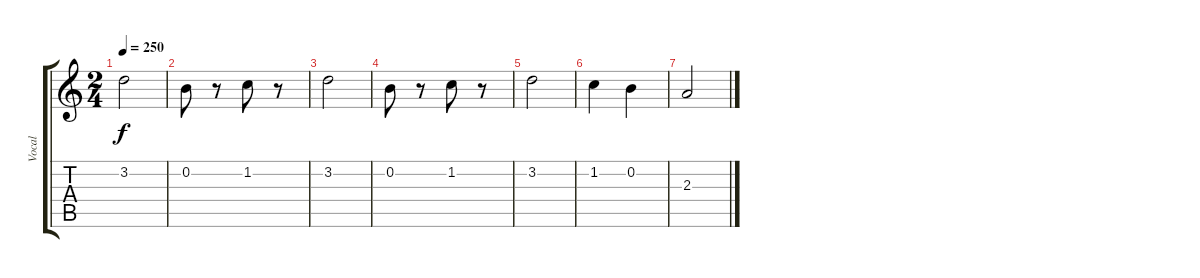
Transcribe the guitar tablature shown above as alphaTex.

\track ("Vocal" "Vocal") {instrument acousticguitarsteel}
\staff {score tabs}
\tuning (E4 B3 G3 D3 A2 E2) {hide}
\ts (2 4)
\tempo 250
\clef g2
\ks c
3.2.2{dy f} |
0.2.8 r.8 1.2.8 r.8 |
3.2.2 |
0.2.8 r.8 1.2.8 r.8 |
3.2.2 |
1.2.4 0.2.4 |
2.3.2
